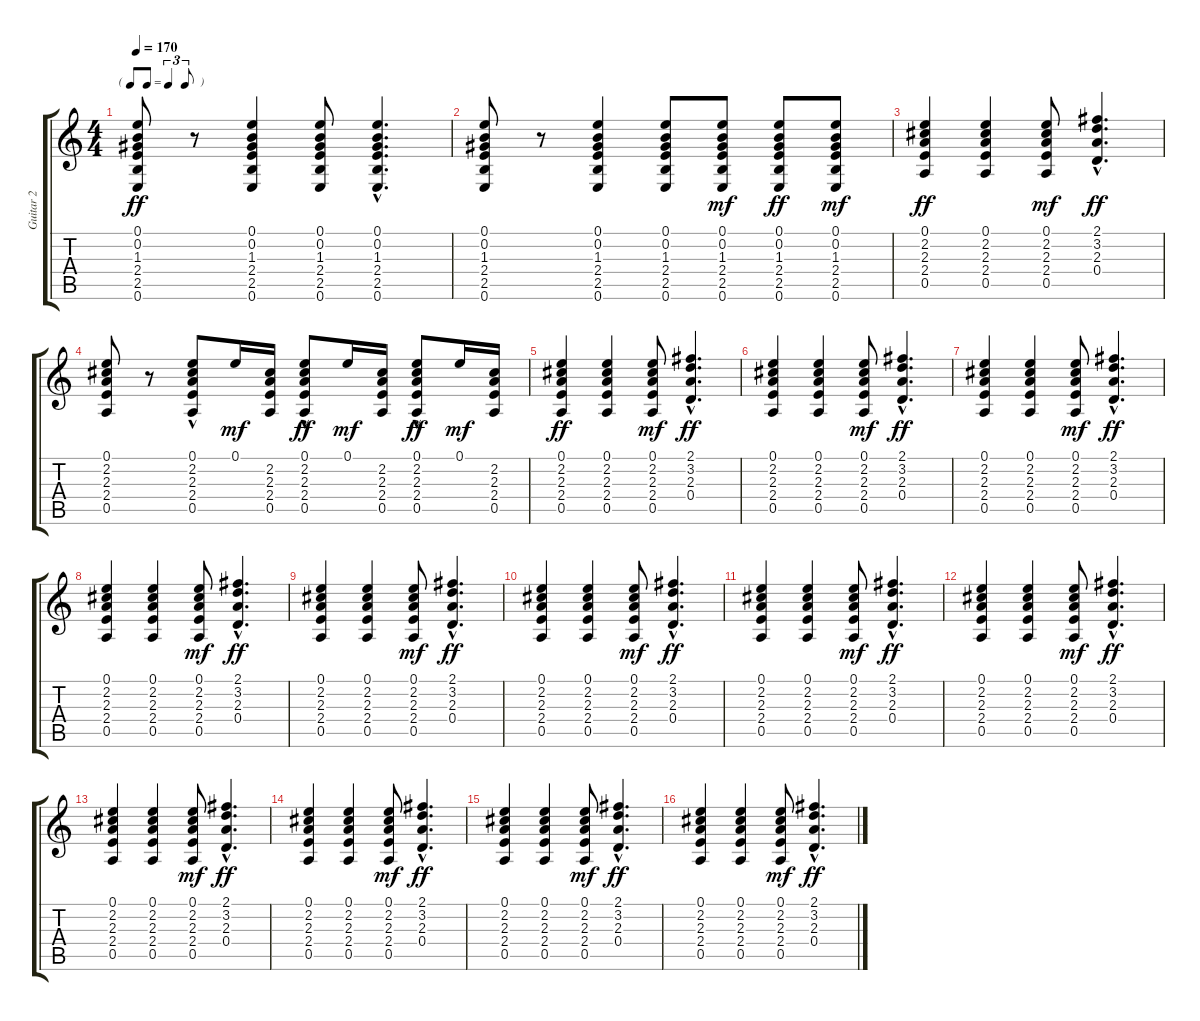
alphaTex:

\track ("Guitar 2" "Guitar 2") {instrument electricguitarclean}
\staff {score tabs}
\tuning (E4 B3 G3 D3 A2 E2) {hide}
\ts (4 4)
\tf triplet8th
\tempo 170
\clef g2
\ks c
(0.1 0.2 1.3 2.4 2.5 0.6).8{dy ff} r.8 (0.1 0.2 1.3 2.4 2.5 0.6).4 (0.1 0.2 1.3 2.4 2.5 0.6).8 (0.1{hac} 0.2{hac} 1.3{hac} 2.4{hac} 2.5{hac} 0.6{hac}).4{d} |
(0.1 0.2 1.3 2.4 2.5 0.6).8 r.8 (0.1 0.2 1.3 2.4 2.5 0.6).4 (0.1 0.2 1.3 2.4 2.5 0.6).8 (0.1 0.2 1.3 2.4 2.5 0.6).8{dy mf} (0.1 0.2 1.3 2.4 2.5 0.6).8{dy ff} (0.1 0.2 1.3 2.4 2.5 0.6).8{dy mf} |
(0.1 2.2 2.3 2.4 0.5).4{dy ff} (0.1 2.2 2.3 2.4 0.5).4 (0.1 2.2 2.3 2.4 0.5).8{dy mf} (2.1{hac} 3.2{hac} 2.3{hac} 0.4{hac}).4{d dy ff} |
(0.1 2.2 2.3 2.4 0.5).8 r.8 (0.1 2.2{hac} 2.3{hac} 2.4{hac} 0.5).8 0.1.16{dy mf} (2.2 2.3 2.4 0.5).16 (0.1 2.2{hac} 2.3{hac} 2.4{hac} 0.5).8{dy ff} 0.1.16{dy mf} (2.2 2.3 2.4 0.5).16 (0.1 2.2{hac} 2.3{hac} 2.4{hac} 0.5).8{dy ff} 0.1.16{dy mf} (2.2 2.3 2.4 0.5).16 |
(0.1 2.2 2.3 2.4 0.5).4{dy ff} (0.1 2.2 2.3 2.4 0.5).4 (0.1 2.2 2.3 2.4 0.5).8{dy mf} (2.1{hac} 3.2{hac} 2.3{hac} 0.4{hac}).4{d dy ff} |
(0.1 2.2 2.3 2.4 0.5).4 (0.1 2.2 2.3 2.4 0.5).4 (0.1 2.2 2.3 2.4 0.5).8{dy mf} (2.1{hac} 3.2{hac} 2.3{hac} 0.4{hac}).4{d dy ff} |
(0.1 2.2 2.3 2.4 0.5).4 (0.1 2.2 2.3 2.4 0.5).4 (0.1 2.2 2.3 2.4 0.5).8{dy mf} (2.1{hac} 3.2{hac} 2.3{hac} 0.4{hac}).4{d dy ff} |
(0.1 2.2 2.3 2.4 0.5).4 (0.1 2.2 2.3 2.4 0.5).4 (0.1 2.2 2.3 2.4 0.5).8{dy mf} (2.1{hac} 3.2{hac} 2.3{hac} 0.4{hac}).4{d dy ff} |
(0.1 2.2 2.3 2.4 0.5).4 (0.1 2.2 2.3 2.4 0.5).4 (0.1 2.2 2.3 2.4 0.5).8{dy mf} (2.1{hac} 3.2{hac} 2.3{hac} 0.4{hac}).4{d dy ff} |
(0.1 2.2 2.3 2.4 0.5).4 (0.1 2.2 2.3 2.4 0.5).4 (0.1 2.2 2.3 2.4 0.5).8{dy mf} (2.1{hac} 3.2{hac} 2.3{hac} 0.4{hac}).4{d dy ff} |
(0.1 2.2 2.3 2.4 0.5).4 (0.1 2.2 2.3 2.4 0.5).4 (0.1 2.2 2.3 2.4 0.5).8{dy mf} (2.1{hac} 3.2{hac} 2.3{hac} 0.4{hac}).4{d dy ff} |
(0.1 2.2 2.3 2.4 0.5).4 (0.1 2.2 2.3 2.4 0.5).4 (0.1 2.2 2.3 2.4 0.5).8{dy mf} (2.1{hac} 3.2{hac} 2.3{hac} 0.4{hac}).4{d dy ff} |
(0.1 2.2 2.3 2.4 0.5).4 (0.1 2.2 2.3 2.4 0.5).4 (0.1 2.2 2.3 2.4 0.5).8{dy mf} (2.1{hac} 3.2{hac} 2.3{hac} 0.4{hac}).4{d dy ff} |
(0.1 2.2 2.3 2.4 0.5).4 (0.1 2.2 2.3 2.4 0.5).4 (0.1 2.2 2.3 2.4 0.5).8{dy mf} (2.1{hac} 3.2{hac} 2.3{hac} 0.4{hac}).4{d dy ff} |
(0.1 2.2 2.3 2.4 0.5).4 (0.1 2.2 2.3 2.4 0.5).4 (0.1 2.2 2.3 2.4 0.5).8{dy mf} (2.1{hac} 3.2{hac} 2.3{hac} 0.4{hac}).4{d dy ff} |
(0.1 2.2 2.3 2.4 0.5).4 (0.1 2.2 2.3 2.4 0.5).4 (0.1 2.2 2.3 2.4 0.5).8{dy mf} (2.1{hac} 3.2{hac} 2.3{hac} 0.4{hac}).4{d dy ff}
